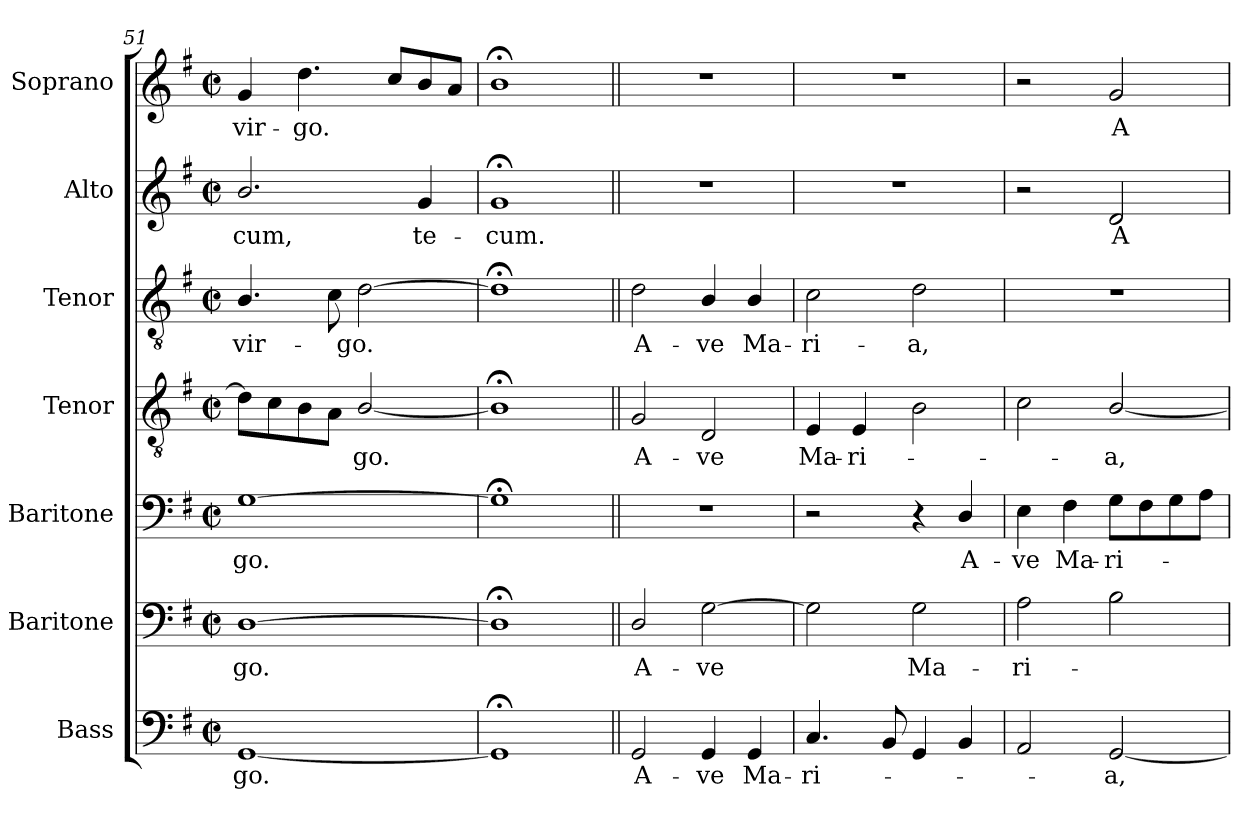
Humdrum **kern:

**kern	**text	**kern	**text	**kern	**text	**kern	**text	**kern	**text	**kern	**text	**kern	**text
*part7	*part7	*part6	*part6	*part5	*part5	*part4	*part4	*part3	*part3	*part2	*part2	*part1	*part1
*staff7	*staff7	*staff6	*staff6	*staff5	*staff5	*staff4	*staff4	*staff3	*staff3	*staff2	*staff2	*staff1	*staff1
*I"Bass	*	*I"Baritone	*	*I"Baritone	*	*I"Tenor	*	*I"Tenor	*	*I"Alto	*	*I"Soprano	*
*I'B.	*	*I'Bar.	*	*I'Bar.	*	*I'T.	*	*I'T.	*	*I'A.	*	*I'S.	*
*clefF4	*	*clefF4	*	*clefF4	*	*clefGv2	*	*clefGv2	*	*clefG2	*	*clefG2	*
*	*	*	*	*	*	*ITrd7c12	*	*ITrd7c12	*	*	*	*	*
*k[f#]	*	*k[f#]	*	*k[f#]	*	*k[f#]	*	*k[f#]	*	*k[f#]	*	*k[f#]	*
*G:	*	*G:	*	*G:	*	*G:	*	*G:	*	*G:	*	*G:	*
*M2/2	*	*M2/2	*	*M2/2	*	*M2/2	*	*M2/2	*	*M2/2	*	*M2/2	*
*met(c|)	*	*met(c|)	*	*met(c|)	*	*met(c|)	*	*met(c|)	*	*met(c|)	*	*met(c|)	*
=51	=51	=51	=51	=51	=51	=51	=51	=51	=51	=51	=51	=51	=51
!	!LO:LY:b:color=#000000	!	!	!	!	!	!	!	!	!	!	!	!
!	!	!	!LO:LY:b:color=#000000	!	!	!	!	!	!	!	!	!	!
!	!	!	!	!	!LO:LY:b:color=#000000	!	!	!	!	!	!	!	!
!	!	!	!	!	!	!	!	!	!LO:LY:b:color=#000000	!	!	!	!
!	!	!	!	!	!	!	!	!	!	!	!LO:LY:b:color=#000000	!	!
!	!	!	!	!	!	!	!	!	!	!	!	!	!LO:LY:b:color=#000000
[1GGi	-go.	[1Di	-go.	[1Gi	-go.	8Di\L]	.	4.BBi/	vir-	2.bi/	-cum,	4gi/	vir-
.	.	.	.	.	.	8Ci\	.	.	.	.	.	.	.
!	!	!	!	!	!	!	!	!	!	!	!	!	!LO:LY:b:color=#000000
.	.	.	.	.	.	8BBi\	.	.	.	.	.	4.ddi\	-go.
.	.	.	.	.	.	8AAi\J	.	8Ci\	.	.	.	.	.
!	!	!	!	!	!	!	!LO:LY:b:color=#000000	!	!	!	!	!	!
!	!	!	!	!	!	!	!	!	!LO:LY:b:color=#000000	!	!	!	!
.	.	.	.	.	.	[2BBi/	-go.	[2Di\	-go.	.	.	.	.
.	.	.	.	.	.	.	.	.	.	.	.	8cci/L	.
!	!	!	!	!	!	!	!	!	!	!	!LO:LY:b:color=#000000	!	!
.	.	.	.	.	.	.	.	.	.	4gi/	te-	8bi/	.
.	.	.	.	.	.	.	.	.	.	.	.	8ai/J	.
=52	=52	=52	=52	=52	=52	=52	=52	=52	=52	=52	=52	=52	=52
!	!	!	!	!	!	!	!	!	!	!	!LO:LY:b:color=#000000	!	!
1GG;i]	.	1D;i]	.	1G;i]	.	1BB;i]	.	1D;i]	.	1g;i	-cum.	1b;i	.
!!LO:PB:g=z
=53||	=53||	=53||	=53||	=53||	=53||	=53||	=53||	=53||	=53||	=53||	=53||	=53||	=53||
!	!LO:LY:b:color=#000000	!	!	!	!	!	!	!	!	!	!	!	!
!	!	!	!LO:LY:b:color=#000000	!	!	!	!	!	!	!	!	!	!
!	!	!	!	!	!	!	!LO:LY:b:color=#000000	!	!	!	!	!	!
!	!	!	!	!	!	!	!	!	!LO:LY:b:color=#000000	!	!	!	!
2GGi/	A-	2Di/	A-	1r	.	2GGi/	A-	2Di\	A-	1r	.	1r	.
!	!LO:LY:b:color=#000000	!	!	!	!	!	!	!	!	!	!	!	!
!	!	!	!LO:LY:b:color=#000000	!	!	!	!	!	!	!	!	!	!
!	!	!	!	!	!	!	!LO:LY:b:color=#000000	!	!	!	!	!	!
!	!	!	!	!	!	!	!	!	!LO:LY:b:color=#000000	!	!	!	!
4GGi/	-ve	[2Gi\	-ve	.	.	2DDi/	-ve	4BBi/	-ve	.	.	.	.
!	!LO:LY:b:color=#000000	!	!	!	!	!	!	!	!	!	!	!	!
!	!	!	!	!	!	!	!	!	!LO:LY:b:color=#000000	!	!	!	!
4GGi/	Ma-	.	.	.	.	.	.	4BBi/	Ma-	.	.	.	.
=54	=54	=54	=54	=54	=54	=54	=54	=54	=54	=54	=54	=54	=54
!	!LO:LY:b:color=#000000	!	!	!	!	!	!	!	!	!	!	!	!
!	!	!	!	!	!	!	!LO:LY:b:color=#000000	!	!	!	!	!	!
!	!	!	!	!	!	!	!	!	!LO:LY:b:color=#000000	!	!	!	!
4.Ci/	-ri-	2Gi\]	.	2r	.	4EEi/	Ma-	2Ci\	-ri-	1r	.	1r	.
!	!	!	!	!	!	!	!LO:LY:b:color=#000000	!	!	!	!	!	!
.	.	.	.	.	.	4EEi/	-ri-	.	.	.	.	.	.
8BBi/	.	.	.	.	.	.	.	.	.	.	.	.	.
!	!	!	!LO:LY:b:color=#000000	!	!	!	!	!	!	!	!	!	!
!	!	!	!	!	!	!	!	!	!LO:LY:b:color=#000000	!	!	!	!
4GGi/	.	2Gi\	Ma-	4r	.	2BBi\	.	2Di\	-a,	.	.	.	.
!	!	!	!	!	!LO:LY:b:color=#000000	!	!	!	!	!	!	!	!
4BBi/	.	.	.	4Di/	A-	.	.	.	.	.	.	.	.
=55	=55	=55	=55	=55	=55	=55	=55	=55	=55	=55	=55	=55	=55
!	!	!	!LO:LY:b:color=#000000	!	!	!	!	!	!	!	!	!	!
!	!	!	!	!	!LO:LY:b:color=#000000	!	!	!	!	!	!	!	!
2AAi/	.	2Ai\	-ri-	4Ei\	-ve	2Ci\	.	1r	.	2r	.	2r	.
!	!	!	!	!	!LO:LY:b:color=#000000	!	!	!	!	!	!	!	!
.	.	.	.	4F#i\	Ma-	.	.	.	.	.	.	.	.
!	!LO:LY:b:color=#000000	!	!	!	!	!	!	!	!	!	!	!	!
!	!	!	!	!	!LO:LY:b:color=#000000	!	!	!	!	!	!	!	!
!	!	!	!	!	!	!	!LO:LY:b:color=#000000	!	!	!	!	!	!
!	!	!	!	!	!	!	!	!	!	!	!LO:LY:b:color=#000000	!	!
!	!	!	!	!	!	!	!	!	!	!	!	!	!LO:LY:b:color=#000000
[2GGi/	-a,	2Bi\	.	8Gi\L	-ri-	[2BBi/	-a,	.	.	2di/	A-	2gi/	A-
.	.	.	.	8F#i\	.	.	.	.	.	.	.	.	.
.	.	.	.	8Gi\	.	.	.	.	.	.	.	.	.
.	.	.	.	8Ai\J	.	.	.	.	.	.	.	.	.
=	=	=	=	=	=	=	=	=	=	=	=	=	=
*-	*-	*-	*-	*-	*-	*-	*-	*-	*-	*-	*-	*-	*-
